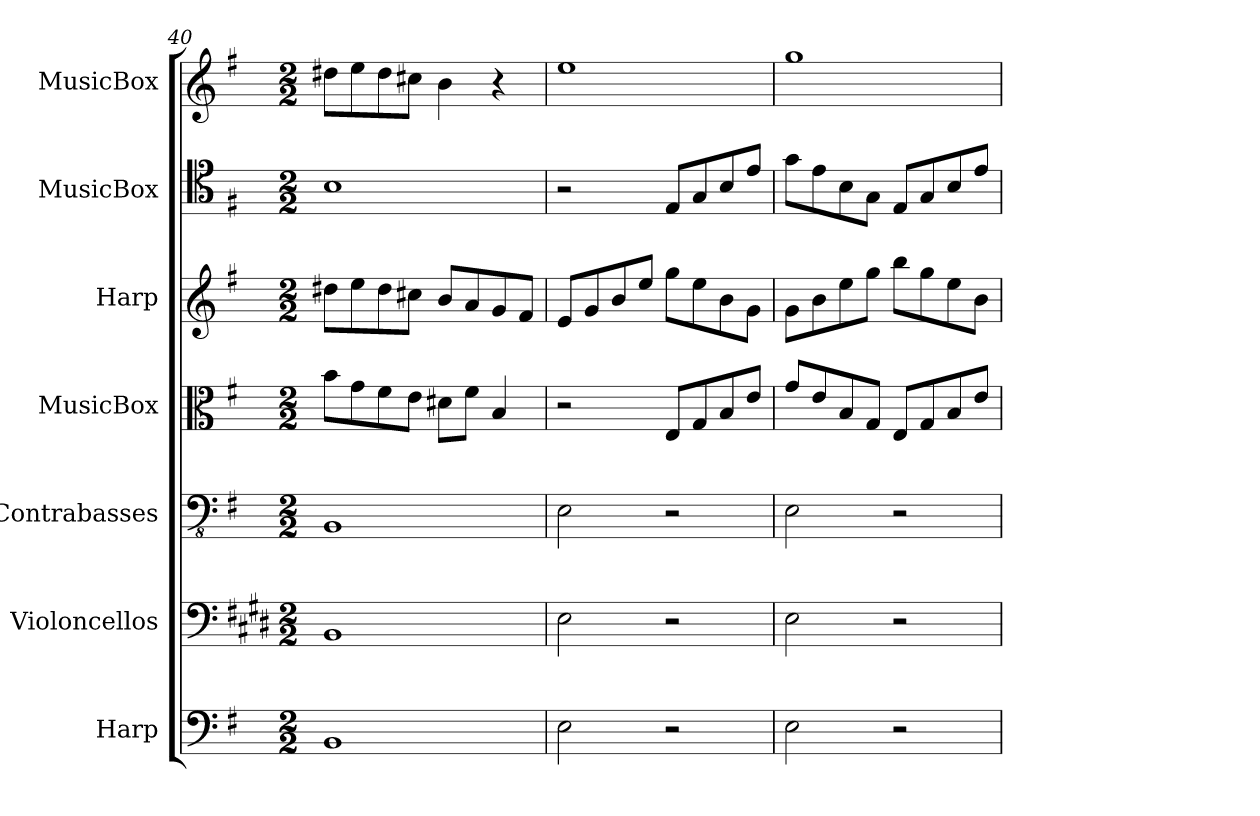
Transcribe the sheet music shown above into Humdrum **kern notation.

**kern	**kern	**kern	**kern	**kern	**kern	**kern
*part7	*part6	*part5	*part4	*part3	*part2	*part1
*staff7	*staff6	*staff5	*staff4	*staff3	*staff2	*staff1
*I"Harp	*I"Violoncellos	*I"Contrabasses	*I"MusicBox	*I"Harp	*I"MusicBox	*I"MusicBox
*I'Hrp.	*I'Vlcs.	*I'Cbs.	*I'MuBx.	*I'Hrp.	*I'MuBx.	*I'MuBx.
*clefF4	*clefF4	*clefFv4	*clefC3	*clefG2	*clefC4	*clefG2
*k[f#]	*k[f#c#g#d#]	*k[f#]	*k[f#]	*k[f#]	*k[f#]	*k[f#]
*G:	*E:	*G:	*G:	*G:	*G:	*G:
*M2/2	*M2/2	*M2/2	*M2/2	*M2/2	*M2/2	*M2/2
=40	=40	=40	=40	=40	=40	=40
1BB	1BB	1BBB	8b\L	8dd#X\L	1B	8dd#X\L
.	.	.	8g\	8ee\	.	8ee\
.	.	.	8f#\	8dd#\	.	8dd#\
.	.	.	8e\J	8cc#X\J	.	8cc#X\J
.	.	.	8d#X\L	8b/L	.	4b\
.	.	.	8f#\J	8a/	.	.
.	.	.	4B/	8g/	.	4r
.	.	.	.	8f#/J	.	.
=41	=41	=41	=41	=41	=41	=41
2E\	2E\	2EE\	2r	8e/L	2r	1ee
.	.	.	.	8g/	.	.
.	.	.	.	8b/	.	.
.	.	.	.	8ee/J	.	.
2r	2r	2r	8E/L	8gg\L	8E/L	.
.	.	.	8G/	8ee\	8G/	.
.	.	.	8B/	8b\	8B/	.
.	.	.	8e/J	8g\J	8e/J	.
!!LO:PB:g=z
=42	=42	=42	=42	=42	=42	=42
2E\	2E\	2EE\	8g/L	8g\L	8g\L	1gg
.	.	.	8e/	8b\	8e\	.
.	.	.	8B/	8ee\	8B\	.
.	.	.	8G/J	8gg\J	8G\J	.
2r	2r	2r	8E/L	8bb\L	8E/L	.
.	.	.	8G/	8gg\	8G/	.
.	.	.	8B/	8ee\	8B/	.
.	.	.	8e/J	8b\J	8e/J	.
=	=	=	=	=	=	=
*-	*-	*-	*-	*-	*-	*-
